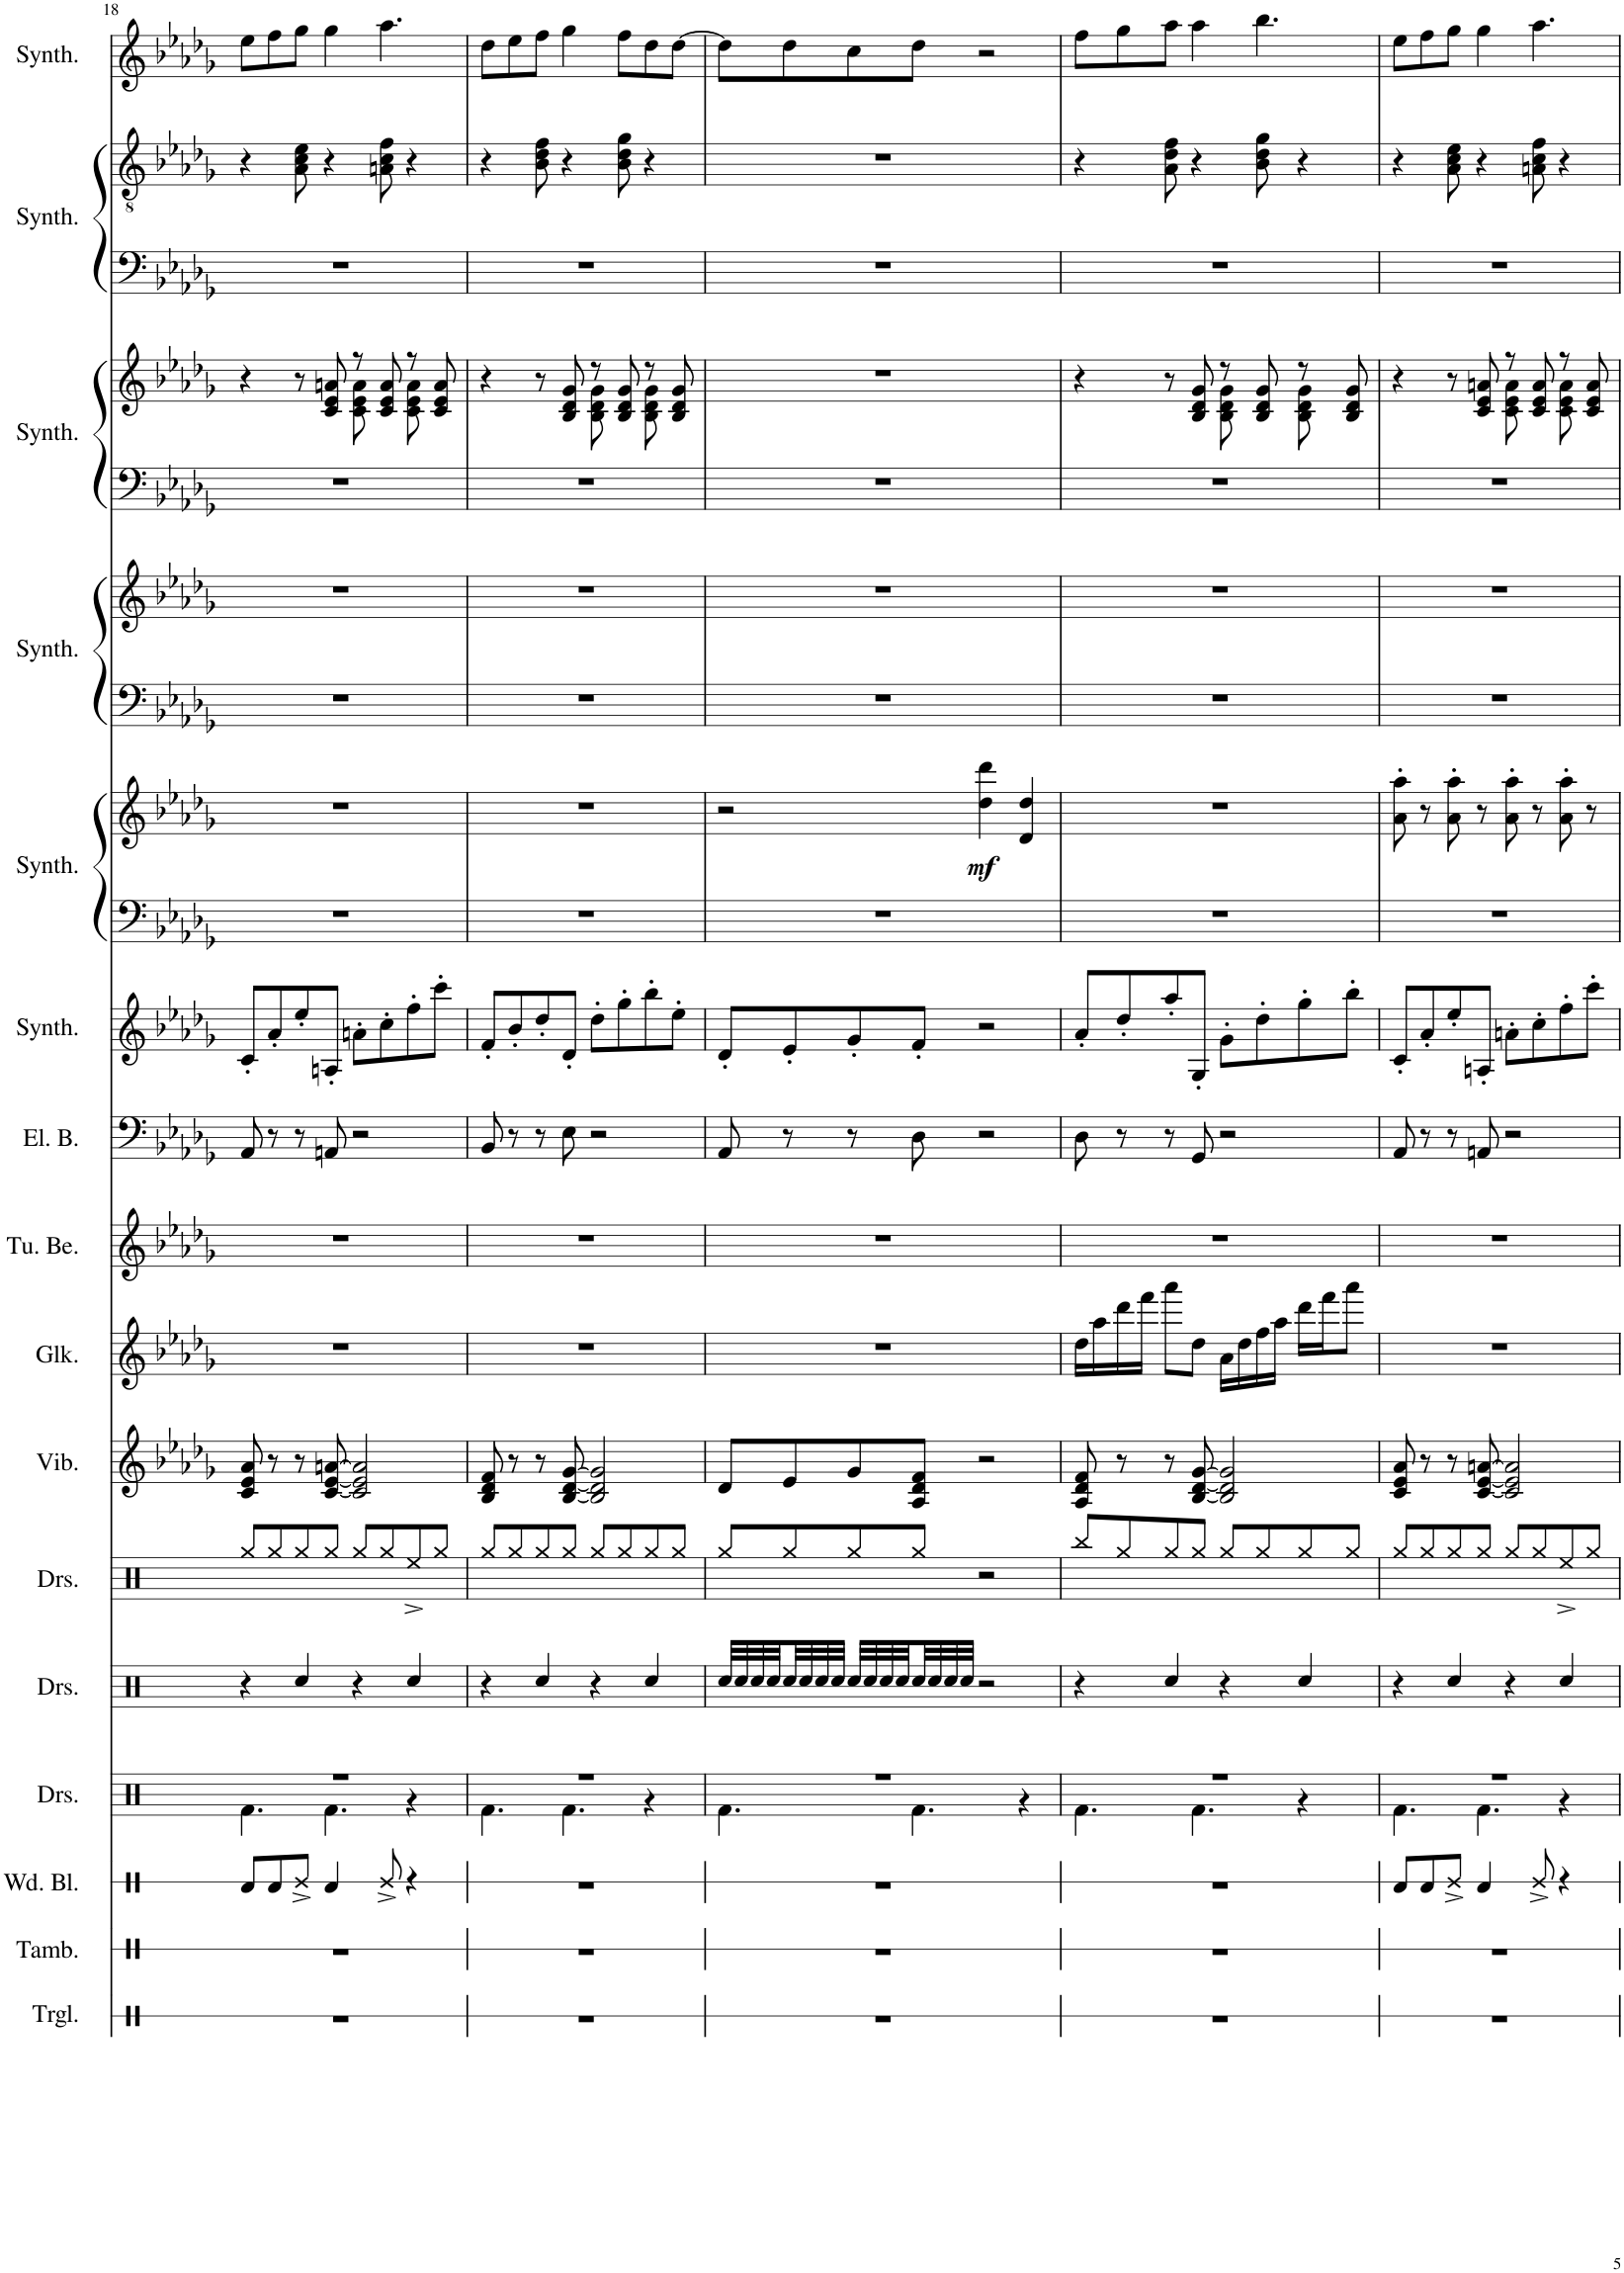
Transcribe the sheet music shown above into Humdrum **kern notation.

**kern	**kern	**kern	**kern	**kern	**kern	**kern	**kern	**kern	**kern	**kern	**kern	**kern	**dynam	**kern	**kern	**kern	**kern	**kern	**kern	**kern
*part16	*part15	*part14	*part13	*part12	*part11	*part10	*part9	*part8	*part7	*part6	*part5	*part5	*part5	*part4	*part4	*part3	*part3	*part2	*part2	*part1
*staff20	*staff19	*staff18	*staff17	*staff16	*staff15	*staff14	*staff13	*staff12	*staff11	*staff10	*staff9	*staff8	*staff8/9	*staff7	*staff6	*staff5	*staff4	*staff3	*staff2	*staff1
*I"Triangle	*I"Tambourine	*I"Wood Blocks	*I"Drumset	*I"Drumset	*I"Drumset	*I"Vibraphone	*I"Glockenspiel	*I"Tubular Bells	*I"Electric Bass	*I"Bass Synthesizer	*I"String Synthesizer	*	*	*I"Effect Synthesizer	*	*I"Effect Synthesizer	*	*I"Effect Synthesizer	*	*I"Rain Synthesizer
*I'Trgl.	*I'Tamb.	*I'Wd. Bl.	*I'Drs.	*I'Drs.	*I'Drs.	*I'Vib.	*I'Glk.	*I'Tu. Be.	*I'El. B.	*I'Synth.	*I'Synth.	*	*	*I'Synth.	*	*I'Synth.	*	*I'Synth.	*	*I'Synth.
!!LO:PB:g=z
*clefX	*clefX	*clefX	*clefX	*clefX	*clefX	*clefG2	*clefG2	*clefG2	*clefF4	*clefG2	*clefF4	*clefG2	*	*clefF4	*clefG2	*clefF4	*clefG2	*clefF4	*clefGv2	*clefG2
*	*	*	*	*	*	*	*Trd-14c-24	*	*Trd7c12	*	*	*	*	*	*	*	*	*	*	*
*k[]	*k[]	*k[]	*k[]	*k[]	*k[]	*k[b-e-a-d-g-]	*k[b-e-a-d-g-]	*k[b-e-a-d-g-]	*k[b-e-a-d-g-]	*k[b-e-a-d-g-]	*k[b-e-a-d-g-]	*k[b-e-a-d-g-]	*	*k[b-e-a-d-g-]	*k[b-e-a-d-g-]	*k[b-e-a-d-g-]	*k[b-e-a-d-g-]	*k[b-e-a-d-g-]	*k[b-e-a-d-g-]	*k[b-e-a-d-g-]
*M4/4	*M4/4	*M4/4	*M4/4	*M4/4	*M4/4	*M4/4	*M4/4	*M4/4	*M4/4	*M4/4	*M4/4	*M4/4	*	*M4/4	*M4/4	*M4/4	*M4/4	*M4/4	*M4/4	*M4/4
=18	=18	=18	=18	=18	=18	=18	=18	=18	=18	=18	=18	=18	=18	=18	=18	=18	=18	=18	=18	=18
*	*	*	*^	*	*	*	*	*	*	*	*	*	*	*	*	*	*^	*	*	*
1r	1r	8Rd/L	1r	4.Rf\	4r	8Rgg/L	8c/ 8e-/ 8a-/	1r	1r	8AA-/	8c'/L	1r	1r	.	1r	1r	1r	4r	2ryy	1r	4r	8ee-\L
.	.	8Rd/	.	.	.	8Rgg/	8r	.	.	8r	8a-'/	.	.	.	.	.	.	.	.	.	.	8ff\
.	.	8Re^/J	.	.	4Rcc/	8Rgg/	8r	.	.	8r	8ee-'/	.	.	.	.	.	.	8r	.	.	8A-\ 8c\ 8e-\	8gg-\J
.	.	4Rd/	.	4.Rf\	.	8Rgg/J	[8c/ [8e-/ [8an/	.	.	8AAn/	8An'/J	.	.	.	.	.	.	8c/ 8e-/ 8an/	.	.	4r	4gg-\
.	.	.	.	.	4r	8Rgg/L	2c/] 2e-/] 2a/]	.	.	2r	8an'\L	.	.	.	.	.	.	8r	8c\ 8e-\ 8a\	.	.	.
.	.	8Re^/	.	.	.	8Rgg/	.	.	.	.	8cc'\	.	.	.	.	.	.	8c/ 8e-/ 8a/	8ryy	.	8An\ 8c\ 8f\	4.aa-\
.	.	4r	.	4r	4Rcc/	8Ree^/	.	.	.	.	8ff'\	.	.	.	.	.	.	8r	8c\ 8e-\ 8a\	.	4r	.
.	.	.	.	.	.	8Rgg/J	.	.	.	.	8ccc'\J	.	.	.	.	.	.	8c/ 8e-/ 8a/	8ryy	.	.	.
=19	=19	=19	=19	=19	=19	=19	=19	=19	=19	=19	=19	=19	=19	=19	=19	=19	=19	=19	=19	=19	=19	=19
1r	1r	1r	1r	4.Rf\	4r	8Rgg/L	8B-/ 8d-/ 8f/	1r	1r	8BB-/	8f'/L	1r	1r	.	1r	1r	1r	4r	2ryy	1r	4r	8dd-\L
.	.	.	.	.	.	8Rgg/	8r	.	.	8r	8b-'/	.	.	.	.	.	.	.	.	.	.	8ee-\
.	.	.	.	.	4Rcc/	8Rgg/	8r	.	.	8r	8dd-'/	.	.	.	.	.	.	8r	.	.	8B-\ 8d-\ 8f\	8ff\J
.	.	.	.	4.Rf\	.	8Rgg/J	[8B-/ [8d-/ [8g-/	.	.	8E-\	8d-'/J	.	.	.	.	.	.	8B-/ 8d-/ 8g-/	.	.	4r	4gg-\
.	.	.	.	.	4r	8Rgg/L	2B-/] 2d-/] 2g-/]	.	.	2r	8dd-'\L	.	.	.	.	.	.	8r	8B-\ 8d-\ 8g-\	.	.	.
.	.	.	.	.	.	8Rgg/	.	.	.	.	8gg-'\	.	.	.	.	.	.	8B-/ 8d-/ 8g-/	8ryy	.	8B-\ 8d-\ 8g-\	8ff\L
.	.	.	.	4r	4Rcc/	8Rgg/	.	.	.	.	8bb-'\	.	.	.	.	.	.	8r	8B-\ 8d-\ 8g-\	.	4r	8dd-\
.	.	.	.	.	.	8Rgg/J	.	.	.	.	8ee-'\J	.	.	.	.	.	.	8B-/ 8d-/ 8g-/	8ryy	.	.	[8dd-\J
*	*	*	*	*	*	*	*	*	*	*	*	*	*	*	*	*	*	*v	*v	*	*	*
=20	=20	=20	=20	=20	=20	=20	=20	=20	=20	=20	=20	=20	=20	=20	=20	=20	=20	=20	=20	=20	=20
1r	1r	1r	1r	4.Rf\	32Rcc/LLL	8Rgg/L	8d-/L	1r	1r	8AA-/	8d-'/L	1r	2r	.	1r	1r	1r	1r	1r	1r	8dd-\L]
.	.	.	.	.	32Rcc/	.	.	.	.	.	.	.	.	.	.	.	.	.	.	.	.
.	.	.	.	.	32Rcc/	.	.	.	.	.	.	.	.	.	.	.	.	.	.	.	.
.	.	.	.	.	32Rcc/	.	.	.	.	.	.	.	.	.	.	.	.	.	.	.	.
.	.	.	.	.	32Rcc/	8Rgg/	8e-/	.	.	8r	8e-'/	.	.	.	.	.	.	.	.	.	8dd-\
.	.	.	.	.	32Rcc/	.	.	.	.	.	.	.	.	.	.	.	.	.	.	.	.
.	.	.	.	.	32Rcc/	.	.	.	.	.	.	.	.	.	.	.	.	.	.	.	.
.	.	.	.	.	32Rcc/JJJ	.	.	.	.	.	.	.	.	.	.	.	.	.	.	.	.
.	.	.	.	.	32Rcc/LLL	8Rgg/	8g-/	.	.	8r	8g-'/	.	.	.	.	.	.	.	.	.	8cc\
.	.	.	.	.	32Rcc/	.	.	.	.	.	.	.	.	.	.	.	.	.	.	.	.
.	.	.	.	.	32Rcc/	.	.	.	.	.	.	.	.	.	.	.	.	.	.	.	.
.	.	.	.	.	32Rcc/	.	.	.	.	.	.	.	.	.	.	.	.	.	.	.	.
.	.	.	.	4.Rf\	32Rcc/	8Rgg/J	8A-/ 8d-/ 8f/J	.	.	8D-\	8f'/J	.	.	.	.	.	.	.	.	.	8dd-\J
.	.	.	.	.	32Rcc/	.	.	.	.	.	.	.	.	.	.	.	.	.	.	.	.
.	.	.	.	.	32Rcc/	.	.	.	.	.	.	.	.	.	.	.	.	.	.	.	.
.	.	.	.	.	32Rcc/JJJ	.	.	.	.	.	.	.	.	.	.	.	.	.	.	.	.
!	!	!	!	!	!	!	!	!	!	!	!	!	!	!LO:DY:b	!	!	!	!	!	!	!
.	.	.	.	.	2r	2r	2r	.	.	2r	2r	.	4dd-\ 4ddd-\	mf	.	.	.	.	.	.	2r
.	.	.	.	4r	.	.	.	.	.	.	.	.	4d-/ 4dd-/	.	.	.	.	.	.	.	.
=21	=21	=21	=21	=21	=21	=21	=21	=21	=21	=21	=21	=21	=21	=21	=21	=21	=21	=21	=21	=21	=21
*	*	*	*	*	*	*	*	*	*	*	*	*	*	*	*	*	*	*^	*	*	*
1r	1r	1r	1r	4.Rf\	4r	8Rbb/L	8A-/ 8d-/ 8f/	16dd-\LL	1r	8D-\	8a-'/L	1r	1r	.	1r	1r	1r	4r	2ryy	1r	4r	8ff\L
.	.	.	.	.	.	.	.	16aa-\	.	.	.	.	.	.	.	.	.	.	.	.	.	.
.	.	.	.	.	.	8Rgg/	8r	16ddd-\	.	8r	8dd-'/	.	.	.	.	.	.	.	.	.	.	8gg-\
.	.	.	.	.	.	.	.	16fff\JJ	.	.	.	.	.	.	.	.	.	.	.	.	.	.
.	.	.	.	.	4Rcc/	8Rgg/	8r	8aaa-\L	.	8r	8aa-'/	.	.	.	.	.	.	8r	.	.	8A-\ 8d-\ 8f\	8aa-\J
.	.	.	.	4.Rf\	.	8Rgg/J	[8B-/ [8d-/ [8g-/	8dd-\J	.	8GG-/	8G-'/J	.	.	.	.	.	.	8B-/ 8d-/ 8g-/	.	.	4r	4aa-\
.	.	.	.	.	4r	8Rgg/L	2B-/] 2d-/] 2g-/]	16a-\LL	.	2r	8g-'\L	.	.	.	.	.	.	8r	8B-\ 8d-\ 8g-\	.	.	.
.	.	.	.	.	.	.	.	16dd-\	.	.	.	.	.	.	.	.	.	.	.	.	.	.
.	.	.	.	.	.	8Rgg/	.	16ff\	.	.	8dd-'\	.	.	.	.	.	.	8B-/ 8d-/ 8g-/	8ryy	.	8B-\ 8d-\ 8g-\	4.bb-\
.	.	.	.	.	.	.	.	16aa-\JJ	.	.	.	.	.	.	.	.	.	.	.	.	.	.
.	.	.	.	4r	4Rcc/	8Rgg/	.	16ddd-\LL	.	.	8gg-'\	.	.	.	.	.	.	8r	8B-\ 8d-\ 8g-\	.	4r	.
.	.	.	.	.	.	.	.	16fff\J	.	.	.	.	.	.	.	.	.	.	.	.	.	.
.	.	.	.	.	.	8Rgg/J	.	8aaa-\J	.	.	8bb-'\J	.	.	.	.	.	.	8B-/ 8d-/ 8g-/	8ryy	.	.	.
=22	=22	=22	=22	=22	=22	=22	=22	=22	=22	=22	=22	=22	=22	=22	=22	=22	=22	=22	=22	=22	=22	=22
1r	1r	8Rd/L	1r	4.Rf\	4r	8Rgg/L	8c/ 8e-/ 8a-/	1r	1r	8AA-/	8c'/L	1r	8a-\' 8aa-\'	.	1r	1r	1r	4r	2ryy	1r	4r	8ee-\L
.	.	8Rd/	.	.	.	8Rgg/	8r	.	.	8r	8a-'/	.	8r	.	.	.	.	.	.	.	.	8ff\
.	.	8Re^/J	.	.	4Rcc/	8Rgg/	8r	.	.	8r	8ee-'/	.	8a-\' 8aa-\'	.	.	.	.	8r	.	.	8A-\ 8c\ 8e-\	8gg-\J
.	.	4Rd/	.	4.Rf\	.	8Rgg/J	[8c/ [8e-/ [8an/	.	.	8AAn/	8An'/J	.	8r	.	.	.	.	8c/ 8e-/ 8an/	.	.	4r	4gg-\
.	.	.	.	.	4r	8Rgg/L	2c/] 2e-/] 2a/]	.	.	2r	8an'\L	.	8a-\' 8aa-\'	.	.	.	.	8r	8c\ 8e-\ 8a\	.	.	.
.	.	8Re^/	.	.	.	8Rgg/	.	.	.	.	8cc'\	.	8r	.	.	.	.	8c/ 8e-/ 8a/	8ryy	.	8An\ 8c\ 8f\	4.aa-\
.	.	4r	.	4r	4Rcc/	8Ree^/	.	.	.	.	8ff'\	.	8a-\' 8aa-\'	.	.	.	.	8r	8c\ 8e-\ 8a\	.	4r	.
.	.	.	.	.	.	8Rgg/J	.	.	.	.	8ccc'\J	.	8r	.	.	.	.	8c/ 8e-/ 8a/	8ryy	.	.	.
*	*	*	*v	*v	*	*	*	*	*	*	*	*	*	*	*	*	*	*v	*v	*	*	*
=	=	=	=	=	=	=	=	=	=	=	=	=	=	=	=	=	=	=	=	=
*-	*-	*-	*-	*-	*-	*-	*-	*-	*-	*-	*-	*-	*-	*-	*-	*-	*-	*-	*-	*-
